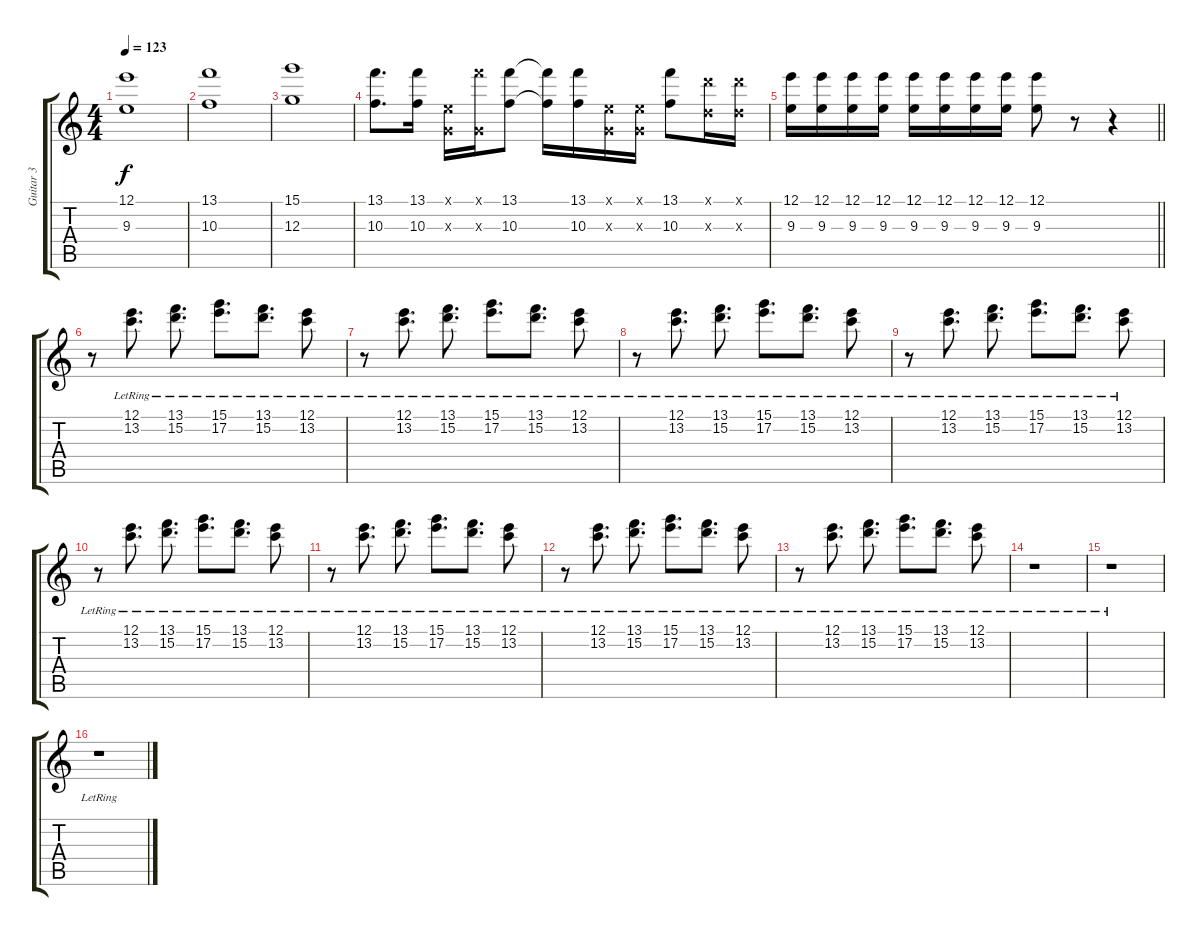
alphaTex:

\track ("Guitar 3" "Guitar 3") {instrument acousticguitarsteel}
\staff {score tabs}
\tuning (E4 B3 G3 D3 A2 E2) {hide}
\ts (4 4)
\tempo 123
\clef g2
\ks c
(12.1 9.3).1{dy f} |
(13.1 10.3).1 |
(15.1 12.3).1 |
(13.1 10.3).8{d} (13.1 10.3).16 (0.1{x} 0.3{x}).16 (13.1{x} 0.3{x}).16 (13.1 10.3).8 (13.1{t} 10.3{t}).16 (13.1 10.3).16 (0.1{x} 0.3{x}).16 (0.1{x} 0.3{x}).16 (13.1 10.3).8 (10.1{x} 7.3{x}).16 (10.1{x} 7.3{x}).16 |
\barLineRight lightlight
(12.1 9.3).16 (12.1 9.3).16 (12.1 9.3).16 (12.1 9.3).16 (12.1 9.3).16 (12.1 9.3).16 (12.1 9.3).16 (12.1 9.3).16 (12.1 9.3).8 r.8 r.4 |
r.8 (12.1{lr} 13.2{lr}).8{d volume 12 balance 8} (13.1{lr} 15.2{lr}).8{d} (15.1{lr} 17.2{lr}).8{d} (13.1{lr} 15.2{lr}).8{d} (12.1{lr} 13.2{lr}).8 |
r.8 (12.1{lr} 13.2{lr}).8{d} (13.1{lr} 15.2{lr}).8{d} (15.1{lr} 17.2{lr}).8{d} (13.1{lr} 15.2{lr}).8{d} (12.1{lr} 13.2{lr}).8 |
r.8 (12.1{lr} 13.2{lr}).8{d} (13.1{lr} 15.2{lr}).8{d} (15.1{lr} 17.2{lr}).8{d} (13.1{lr} 15.2{lr}).8{d} (12.1{lr} 13.2{lr}).8 |
r.8 (12.1{lr} 13.2{lr}).8{d} (13.1{lr} 15.2{lr}).8{d} (15.1{lr} 17.2{lr}).8{d} (13.1{lr} 15.2{lr}).8{d} (12.1{lr} 13.2{lr}).8 |
r.8 (12.1{lr} 13.2{lr}).8{d} (13.1{lr} 15.2{lr}).8{d} (15.1{lr} 17.2{lr}).8{d} (13.1{lr} 15.2{lr}).8{d} (12.1{lr} 13.2{lr}).8 |
r.8 (12.1{lr} 13.2{lr}).8{d} (13.1{lr} 15.2{lr}).8{d} (15.1{lr} 17.2{lr}).8{d} (13.1{lr} 15.2{lr}).8{d} (12.1{lr} 13.2{lr}).8 |
r.8 (12.1{lr} 13.2{lr}).8{d} (13.1{lr} 15.2{lr}).8{d} (15.1{lr} 17.2{lr}).8{d} (13.1{lr} 15.2{lr}).8{d} (12.1{lr} 13.2{lr}).8 |
r.8 (12.1{lr} 13.2{lr}).8{d} (13.1{lr} 15.2{lr}).8{d} (15.1{lr} 17.2{lr}).8{d} (13.1{lr} 15.2{lr}).8{d} (12.1{lr} 13.2{lr}).8 |
r.1 |
r.1 |
r.1
